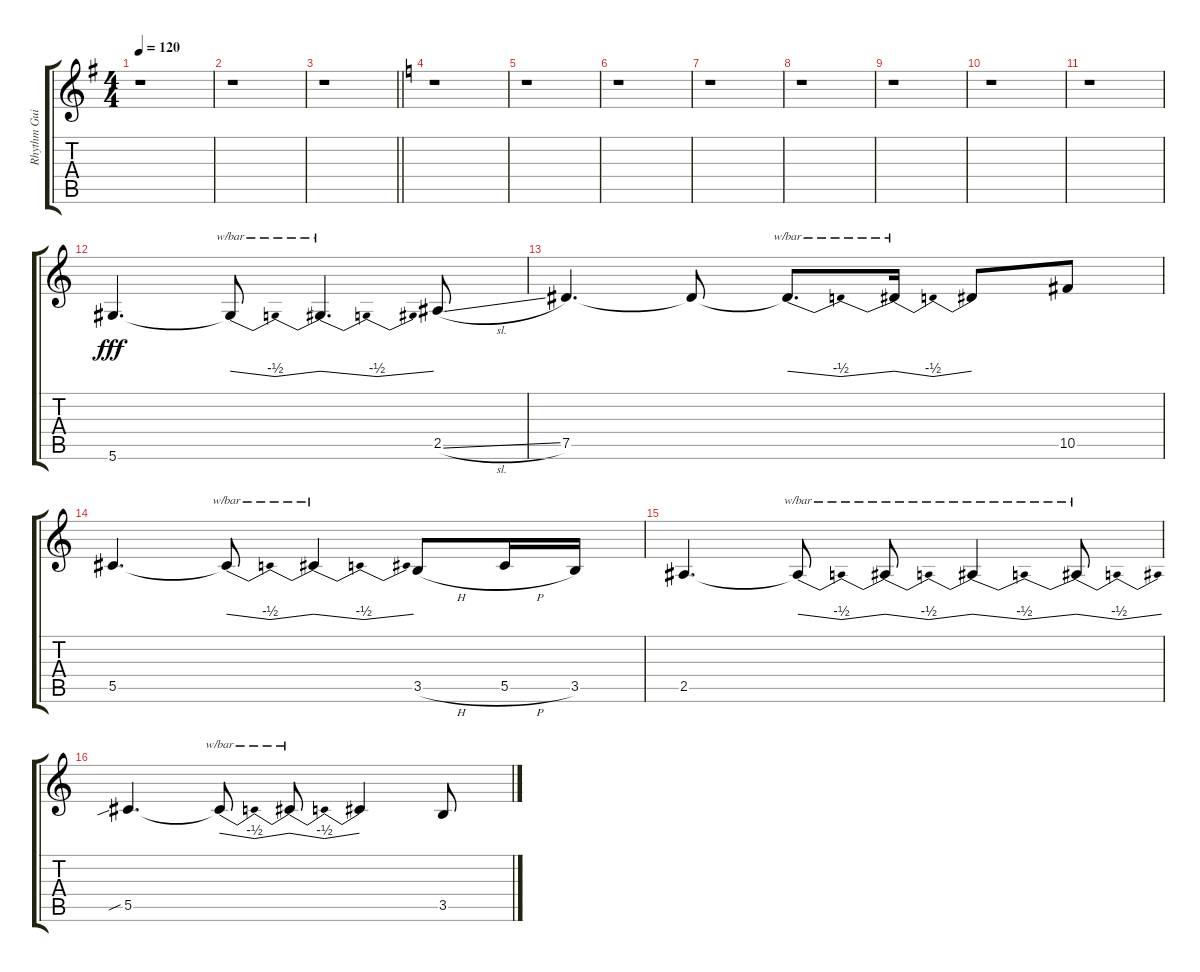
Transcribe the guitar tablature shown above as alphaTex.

\track ("Rhythm Guitar" "Rhythm Gui") {instrument overdrivenguitar}
\staff {score tabs}
\tuning (Eb4 Bb3 Gb3 Db3 Ab2 Eb2) {hide}
\ts (4 4)
\tempo 120
\clef g2
\ks g
r.1{dy fff} |
r.1 |
\barLineRight lightlight
r.1 |
\ks c
r.1 |
r.1 |
r.1 |
r.1 |
r.1 |
r.1 |
r.1 |
r.1 |
5.6.4{d} 5.6{t}.8{tbe (dip default 0 0 30 -2 60 0)} 5.6{t}.4{d tbe (dip default 0 0 30 -2 60 0)} 2.5{sl}.8 |
7.5.4{d} 7.5{t}.8 7.5{t}.8{d tbe (dip default 0 0 30 -2 60 0)} 7.5{t}.16{tbe (dip default 0 0 30 -2 60 0)} 7.5{t}.8 10.5.8 |
5.5.4{d} 5.5{t}.8{tbe (dip default 0 0 30 -2 60 0)} 5.5{t}.4{tbe (dip default 0 0 30 -2 60 0)} 3.5{h}.8 5.5{h}.16 3.5.16 |
2.5.4{d} 2.5{t}.8{tbe (dip default 0 0 30 -2 60 0)} 2.5{t}.8{tbe (dip default 0 0 30 -2 60 0)} 2.5{t}.4{tbe (dip default 0 0 30 -2 60 0)} 2.5{t}.8{tbe (dip default 0 0 30 -2 60 0)} |
5.5{sib}.4{d} 5.5{t}.8{tbe (dip default 0 0 30 -2 60 0)} 5.5{t}.8{tbe (dip default 0 0 30 -2 60 0)} 5.5{t}.4 3.5.8
